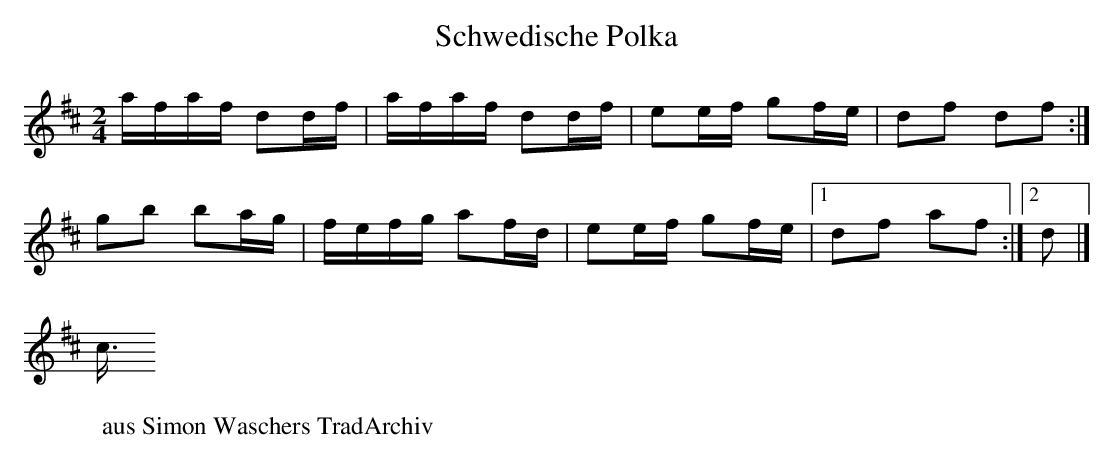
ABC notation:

X:1
T:Schwedische Polka
M:2/4
L:1/16
K:D
afaf d2df | afaf d2df | e2ef g2fe | d2f2 d2f2 :|
g2b2 b2ag | fefg a2fd | e2ef g2fe |1 d2f2 a2f2 :|\
                                  [2 d4 |]
W:aus Simon Waschers TradArchiv
</script>
